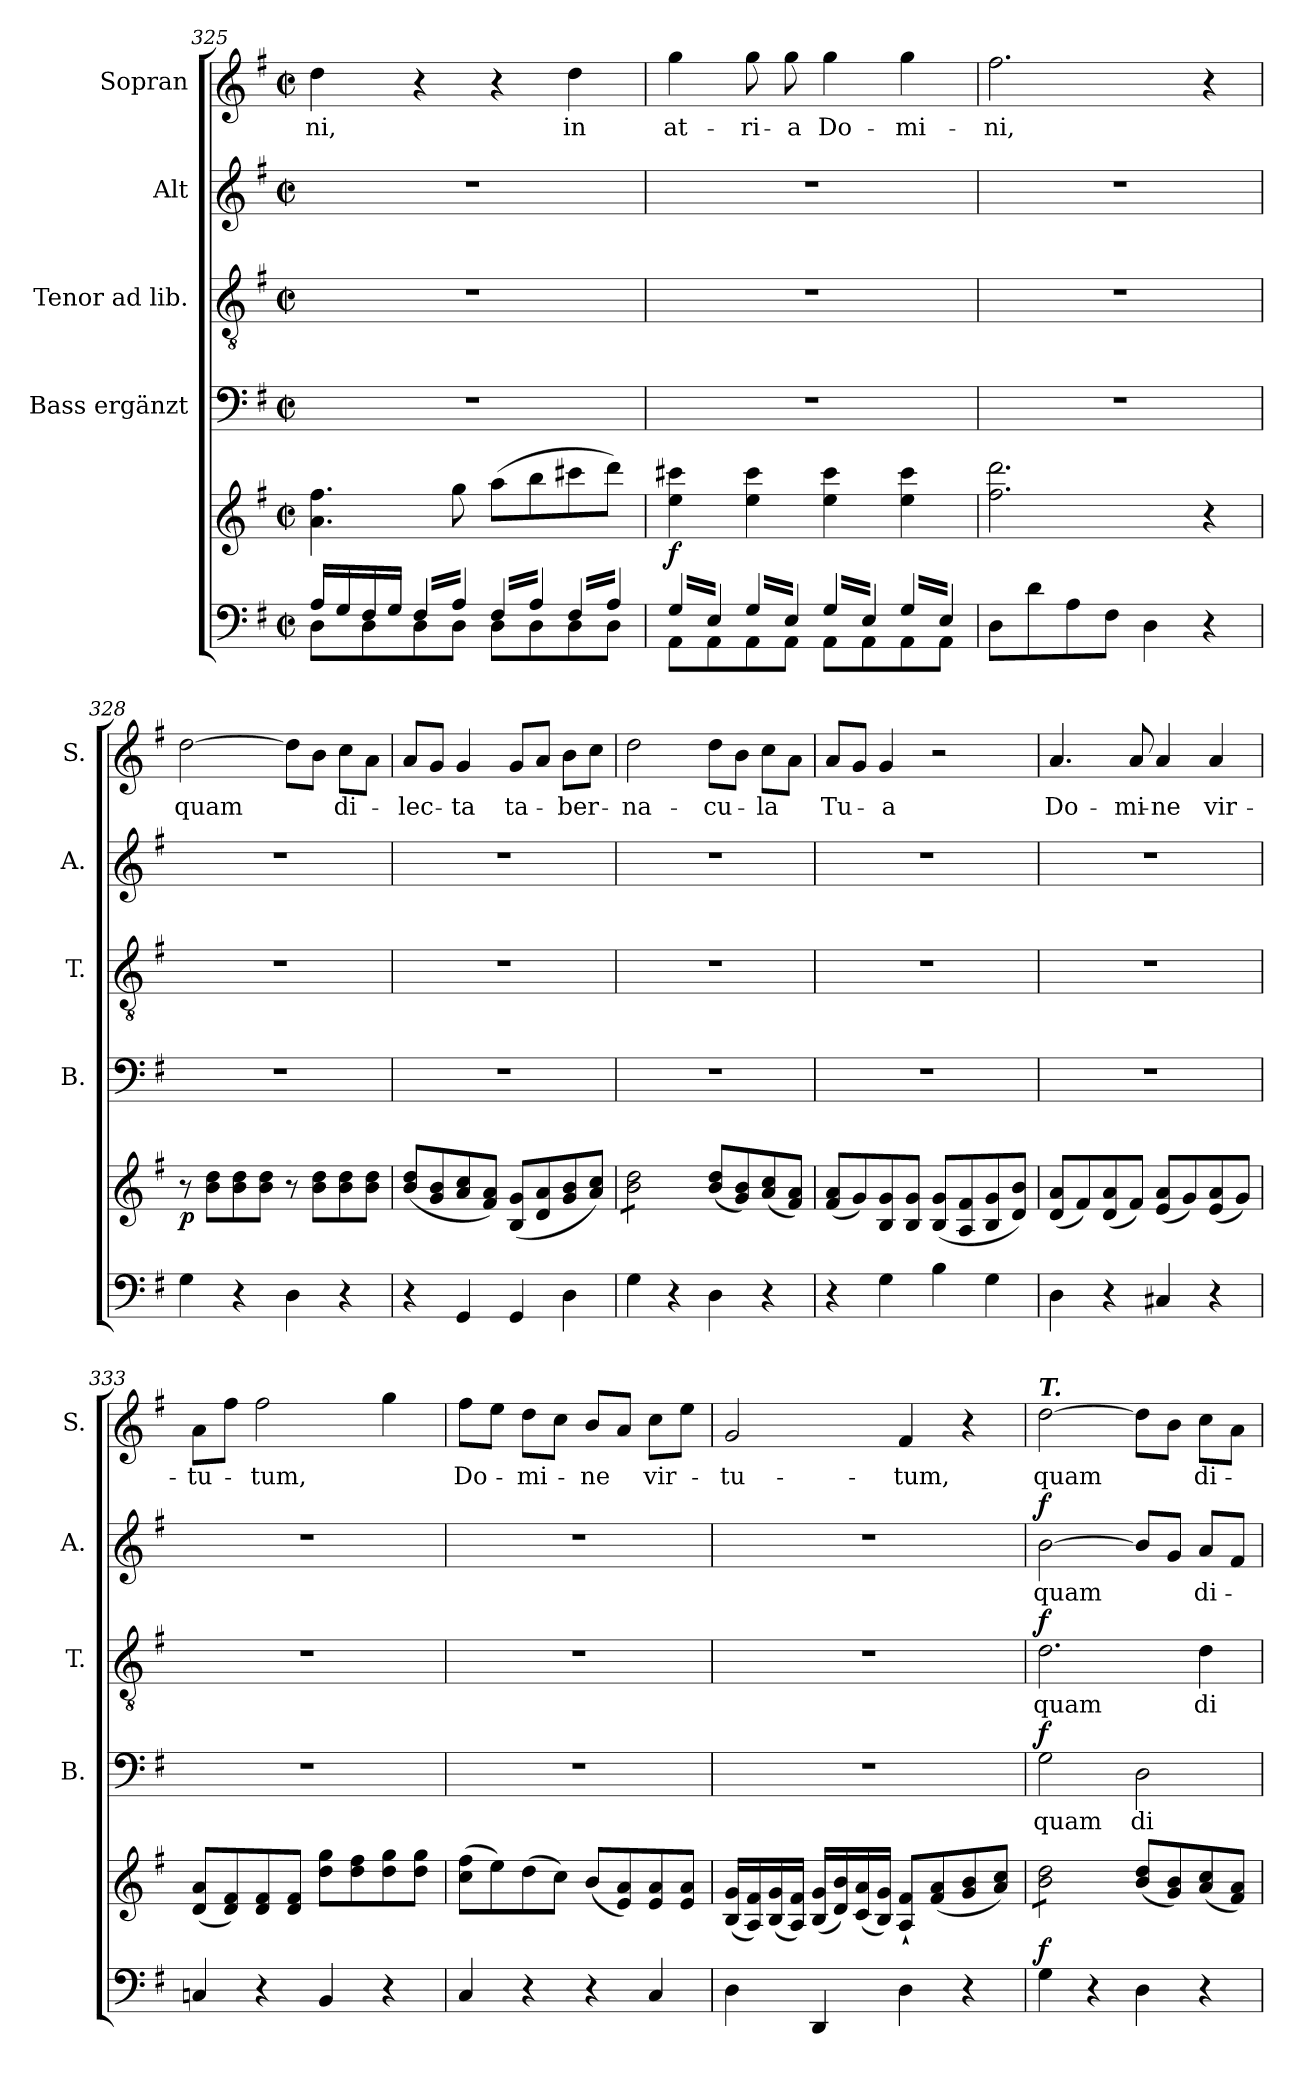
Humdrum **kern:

**kern	**kern	**dynam	**kern	**text	**dynam	**kern	**text	**dynam	**kern	**text	**dynam	**kern	**text
*part5	*part5	*part5	*part4	*part4	*part4	*part3	*part3	*part3	*part2	*part2	*part2	*part1	*part1
*staff6	*staff5	*staff5/6	*staff4	*staff4	*staff4	*staff3	*staff3	*staff3	*staff2	*staff2	*staff2	*staff1	*staff1
*	*	*	*I"Bass ergänzt	*	*	*I"Tenor ad lib.	*	*	*I"Alt	*	*	*I"Sopran	*
*	*	*	*I'B.	*	*	*I'T.	*	*	*I'A.	*	*	*I'S.	*
*clefF4	*clefG2	*	*clefF4	*	*	*clefGv2	*	*	*clefG2	*	*	*clefG2	*
*k[f#]	*k[f#]	*	*k[f#]	*	*	*k[f#]	*	*	*k[f#]	*	*	*k[f#]	*
*G:	*G:	*	*G:	*	*	*G:	*	*	*G:	*	*	*G:	*
*M2/2	*M2/2	*	*M2/2	*	*	*M2/2	*	*	*M2/2	*	*	*M2/2	*
*met(c|)	*met(c|)	*	*met(c|)	*	*	*met(c|)	*	*	*met(c|)	*	*	*met(c|)	*
=325	=325	=325	=325	=325	=325	=325	=325	=325	=325	=325	=325	=325	=325
*^	*	*	*	*	*	*	*	*	*	*	*	*	*
!	!	!	!	!	!	!	!	!	!	!	!	!	!	!LO:LY:b
*tremolo	*	*	*	*	*	*	*	*	*	*	*	*	*	*
16A/LL	8D\L	4.a\ 4.ff#\	.	1r	.	.	1r	.	.	1r	.	.	4dd\	-ni,
16G/	.	.	.	.	.	.	.	.	.	.	.	.	.	.
16F#/	8D\	.	.	.	.	.	.	.	.	.	.	.	.	.
16G/JJ	.	.	.	.	.	.	.	.	.	.	.	.	.	.
16F#/LL	8D\	.	.	.	.	.	.	.	.	.	.	.	4r	.
16A/	.	.	.	.	.	.	.	.	.	.	.	.	.	.
16F#/	8D\J	8gg\	.	.	.	.	.	.	.	.	.	.	.	.
*Xtremolo	*	*	*	*	*	*	*	*	*	*	*	*	*	*
16A/JJ	.	.	.	.	.	.	.	.	.	.	.	.	.	.
*tremolo	*	*	*	*	*	*	*	*	*	*	*	*	*	*
16F#/LL	8D\L	(>8aa\L	.	.	.	.	.	.	.	.	.	.	4r	.
16A/	.	.	.	.	.	.	.	.	.	.	.	.	.	.
16F#/	8D\	8bb\	.	.	.	.	.	.	.	.	.	.	.	.
16A/JJ	.	.	.	.	.	.	.	.	.	.	.	.	.	.
!	!	!	!	!	!	!	!	!	!	!	!	!	!	!LO:LY:b
16F#/LL	8D\	8ccc#X\	.	.	.	.	.	.	.	.	.	.	4dd\	in
16A/	.	.	.	.	.	.	.	.	.	.	.	.	.	.
16F#/	8D\J	8ddd\J)	.	.	.	.	.	.	.	.	.	.	.	.
*Xtremolo	*	*	*	*	*	*	*	*	*	*	*	*	*	*
16A/JJ	.	.	.	.	.	.	.	.	.	.	.	.	.	.
=326	=326	=326	=326	=326	=326	=326	=326	=326	=326	=326	=326	=326	=326	=326
!	!	!	!LO:DY:b	!	!	!	!	!	!	!	!	!	!	!LO:LY:b
*tremolo	*	*	*	*	*	*	*	*	*	*	*	*	*	*
16G/LL	8AA\L	4ee\ 4ccc#X\	f	1r	.	.	1r	.	.	1r	.	.	4gg\	at-
16E/	.	.	.	.	.	.	.	.	.	.	.	.	.	.
16G/	8AA\	.	.	.	.	.	.	.	.	.	.	.	.	.
16E/JJ	.	.	.	.	.	.	.	.	.	.	.	.	.	.
!	!	!	!	!	!	!	!	!	!	!	!	!	!	!LO:LY:b
16G/LL	8AA\	4ee\ 4ccc#\	.	.	.	.	.	.	.	.	.	.	8gg\	-ri-
16E/	.	.	.	.	.	.	.	.	.	.	.	.	.	.
!	!	!	!	!	!	!	!	!	!	!	!	!	!	!LO:LY:b
16G/	8AA\J	.	.	.	.	.	.	.	.	.	.	.	8gg\	-a
*Xtremolo	*	*	*	*	*	*	*	*	*	*	*	*	*	*
16E/JJ	.	.	.	.	.	.	.	.	.	.	.	.	.	.
!	!	!	!	!	!	!	!	!	!	!	!	!	!	!LO:LY:b
*tremolo	*	*	*	*	*	*	*	*	*	*	*	*	*	*
16G/LL	8AA\L	4ee\ 4ccc#\	.	.	.	.	.	.	.	.	.	.	4gg\	Do-
16E/	.	.	.	.	.	.	.	.	.	.	.	.	.	.
16G/	8AA\	.	.	.	.	.	.	.	.	.	.	.	.	.
16E/JJ	.	.	.	.	.	.	.	.	.	.	.	.	.	.
!	!	!	!	!	!	!	!	!	!	!	!	!	!	!LO:LY:b
16G/LL	8AA\	4ee\ 4ccc#\	.	.	.	.	.	.	.	.	.	.	4gg\	-mi-
16E/	.	.	.	.	.	.	.	.	.	.	.	.	.	.
16G/	8AA\J	.	.	.	.	.	.	.	.	.	.	.	.	.
*Xtremolo	*	*	*	*	*	*	*	*	*	*	*	*	*	*
16E/JJ	.	.	.	.	.	.	.	.	.	.	.	.	.	.
*v	*v	*	*	*	*	*	*	*	*	*	*	*	*	*
!!LO:PB:g=z
=327	=327	=327	=327	=327	=327	=327	=327	=327	=327	=327	=327	=327	=327
!	!	!	!	!	!	!	!	!	!	!	!	!	!LO:LY:b
8D\L	2.ff#\ 2.ddd\	.	1r	.	.	1r	.	.	1r	.	.	2.ff#\	-ni,
8d\	.	.	.	.	.	.	.	.	.	.	.	.	.
8A\	.	.	.	.	.	.	.	.	.	.	.	.	.
8F#\J	.	.	.	.	.	.	.	.	.	.	.	.	.
4D\	.	.	.	.	.	.	.	.	.	.	.	.	.
4r	4r	.	.	.	.	.	.	.	.	.	.	4r	.
=328	=328	=328	=328	=328	=328	=328	=328	=328	=328	=328	=328	=328	=328
!	!	!LO:DY:b	!	!	!	!	!	!	!	!	!	!	!LO:LY:b
4G\	8r	p	1r	.	.	1r	.	.	1r	.	.	[2dd\	quam
.	8b\ 8dd\L	.	.	.	.	.	.	.	.	.	.	.	.
4r	8b\ 8dd\	.	.	.	.	.	.	.	.	.	.	.	.
.	8b\ 8dd\J	.	.	.	.	.	.	.	.	.	.	.	.
4D\	8r	.	.	.	.	.	.	.	.	.	.	8dd\L]	.
.	8b\ 8dd\L	.	.	.	.	.	.	.	.	.	.	8b\J	.
!	!	!	!	!	!	!	!	!	!	!	!	!	!LO:LY:b
4r	8b\ 8dd\	.	.	.	.	.	.	.	.	.	.	8cc\L	di-
.	8b\ 8dd\J	.	.	.	.	.	.	.	.	.	.	8a\J	.
=329	=329	=329	=329	=329	=329	=329	=329	=329	=329	=329	=329	=329	=329
!	!	!	!	!	!	!	!	!	!	!	!	!	!LO:LY:b
4r	(<8b/ 8dd/L	.	1r	.	.	1r	.	.	1r	.	.	8a/L	-lec-
.	8g/ 8b/	.	.	.	.	.	.	.	.	.	.	8g/J	.
!	!	!	!	!	!	!	!	!	!	!	!	!	!LO:LY:b
4GG/	8a/ 8cc/	.	.	.	.	.	.	.	.	.	.	4g/	-ta
.	8f#/ 8a/J)	.	.	.	.	.	.	.	.	.	.	.	.
!	!	!	!	!	!	!	!	!	!	!	!	!	!LO:LY:b
4GG/	(<8B/ 8g/L	.	.	.	.	.	.	.	.	.	.	8g/L	ta-
.	8d/ 8a/	.	.	.	.	.	.	.	.	.	.	8a/J	.
!	!	!	!	!	!	!	!	!	!	!	!	!	!LO:LY:b
4D\	8g/ 8b/	.	.	.	.	.	.	.	.	.	.	8b\L	-ber-
.	8a/ 8cc/J)	.	.	.	.	.	.	.	.	.	.	8cc\J	.
=330	=330	=330	=330	=330	=330	=330	=330	=330	=330	=330	=330	=330	=330
!	!	!	!	!	!	!	!	!	!	!	!	!	!LO:LY:b
*	*tremolo	*	*	*	*	*	*	*	*	*	*	*	*
4G\	8b\ 8dd\L	.	1r	.	.	1r	.	.	1r	.	.	2dd\	-na-
.	8b\ 8dd\	.	.	.	.	.	.	.	.	.	.	.	.
4r	8b\ 8dd\	.	.	.	.	.	.	.	.	.	.	.	.
.	8b\ 8dd\J	.	.	.	.	.	.	.	.	.	.	.	.
*	*Xtremolo	*	*	*	*	*	*	*	*	*	*	*	*
!	!	!	!	!	!	!	!	!	!	!	!	!	!LO:LY:b
4D\	(<8b/ 8dd/L	.	.	.	.	.	.	.	.	.	.	8dd\L	-cu-
.	8g/ 8b/)	.	.	.	.	.	.	.	.	.	.	8b\J	.
!	!	!	!	!	!	!	!	!	!	!	!	!	!LO:LY:b
4r	(<8a/ 8cc/	.	.	.	.	.	.	.	.	.	.	8cc\L	-la
.	8f#/ 8a/J)	.	.	.	.	.	.	.	.	.	.	8a\J	.
=331	=331	=331	=331	=331	=331	=331	=331	=331	=331	=331	=331	=331	=331
!	!	!	!	!	!	!	!	!	!	!	!	!	!LO:LY:b
4r	(<8f#/ 8a/L	.	1r	.	.	1r	.	.	1r	.	.	8a/L	Tu-
.	8g/)	.	.	.	.	.	.	.	.	.	.	8g/J	.
!	!	!	!	!	!	!	!	!	!	!	!	!	!LO:LY:b
4G\	8B/ 8g/	.	.	.	.	.	.	.	.	.	.	4g/	-a
.	8B/ 8g/J	.	.	.	.	.	.	.	.	.	.	.	.
4B\	(<8B/ 8g/L	.	.	.	.	.	.	.	.	.	.	2r	.
.	8A/ 8f#/	.	.	.	.	.	.	.	.	.	.	.	.
4G\	8B/ 8g/	.	.	.	.	.	.	.	.	.	.	.	.
.	8d/ 8b/J)	.	.	.	.	.	.	.	.	.	.	.	.
!!LO:LB:g=z
=332	=332	=332	=332	=332	=332	=332	=332	=332	=332	=332	=332	=332	=332
!	!	!	!	!	!	!	!	!	!	!	!	!	!LO:LY:b
4D\	(<8d/ 8a/L	.	1r	.	.	1r	.	.	1r	.	.	4.a/	Do-
.	8f#/)	.	.	.	.	.	.	.	.	.	.	.	.
4r	(<8d/ 8a/	.	.	.	.	.	.	.	.	.	.	.	.
!	!	!	!	!	!	!	!	!	!	!	!	!	!LO:LY:b
.	8f#/J)	.	.	.	.	.	.	.	.	.	.	8a/	-mi-
!	!	!	!	!	!	!	!	!	!	!	!	!	!LO:LY:b
4C#X/	(<8e/ 8a/L	.	.	.	.	.	.	.	.	.	.	4a/	-ne
.	8g/)	.	.	.	.	.	.	.	.	.	.	.	.
!	!	!	!	!	!	!	!	!	!	!	!	!	!LO:LY:b
4r	(<8e/ 8a/	.	.	.	.	.	.	.	.	.	.	4a/	vir-
.	8g/J)	.	.	.	.	.	.	.	.	.	.	.	.
=333	=333	=333	=333	=333	=333	=333	=333	=333	=333	=333	=333	=333	=333
!	!	!	!	!	!	!	!	!	!	!	!	!	!LO:LY:b
4Cn/	(<8d/ 8a/L	.	1r	.	.	1r	.	.	1r	.	.	8a\L	-tu-
.	8d/ 8f#/)	.	.	.	.	.	.	.	.	.	.	8ff#\J	.
!	!	!	!	!	!	!	!	!	!	!	!	!	!LO:LY:b
4r	8d/ 8f#/	.	.	.	.	.	.	.	.	.	.	2ff#\	-tum,
.	8d/ 8f#/J	.	.	.	.	.	.	.	.	.	.	.	.
4BB/	8dd\ 8gg\L	.	.	.	.	.	.	.	.	.	.	.	.
.	8dd\ 8ff#\	.	.	.	.	.	.	.	.	.	.	.	.
4r	8dd\ 8gg\	.	.	.	.	.	.	.	.	.	.	4gg\	.
.	8dd\ 8gg\J	.	.	.	.	.	.	.	.	.	.	.	.
=334	=334	=334	=334	=334	=334	=334	=334	=334	=334	=334	=334	=334	=334
!	!	!	!	!	!	!	!	!	!	!	!	!	!LO:LY:b
4C/	(>8cc\ 8ff#\L	.	1r	.	.	1r	.	.	1r	.	.	8ff#\L	Do-
.	8ee\)	.	.	.	.	.	.	.	.	.	.	8ee\J	.
!	!	!	!	!	!	!	!	!	!	!	!	!	!LO:LY:b
4r	(>8dd\	.	.	.	.	.	.	.	.	.	.	8dd\L	-mi-
.	8cc\J)	.	.	.	.	.	.	.	.	.	.	8cc\J	.
!	!	!	!	!	!	!	!	!	!	!	!	!	!LO:LY:b
4r	(<8b/L	.	.	.	.	.	.	.	.	.	.	8b/L	-ne
.	8e/ 8a/)	.	.	.	.	.	.	.	.	.	.	8a/J	.
!	!	!	!	!	!	!	!	!	!	!	!	!	!LO:LY:b
4C/	8e/ 8a/	.	.	.	.	.	.	.	.	.	.	8cc\L	vir-
.	8e/ 8a/J	.	.	.	.	.	.	.	.	.	.	8ee\J	.
=335	=335	=335	=335	=335	=335	=335	=335	=335	=335	=335	=335	=335	=335
!	!	!	!	!	!	!	!	!	!	!	!	!	!LO:LY:b
4D\	(<16B/ 16g/LL	.	1r	.	.	1r	.	.	1r	.	.	2g/	-tu-
.	16A/ 16f#/)	.	.	.	.	.	.	.	.	.	.	.	.
.	(<16B/ 16g/	.	.	.	.	.	.	.	.	.	.	.	.
.	16A/ 16f#/JJ)	.	.	.	.	.	.	.	.	.	.	.	.
4DD/	(<16B/ 16g/LL	.	.	.	.	.	.	.	.	.	.	.	.
.	16d/ 16b/)	.	.	.	.	.	.	.	.	.	.	.	.
.	(<16c/ 16a/	.	.	.	.	.	.	.	.	.	.	.	.
.	16B/ 16g/JJ)	.	.	.	.	.	.	.	.	.	.	.	.
!	!	!	!	!	!	!	!	!	!	!	!	!	!LO:LY:b
4D\	8A/`< 8f#/`<L	.	.	.	.	.	.	.	.	.	.	4f#/	-tum,
.	(<8f#/ 8a/	.	.	.	.	.	.	.	.	.	.	.	.
4r	8g/ 8b/	.	.	.	.	.	.	.	.	.	.	4r	.
.	8a/ 8cc/J)	.	.	.	.	.	.	.	.	.	.	.	.
!!LO:PB:g=z
=336	=336	=336	=336	=336	=336	=336	=336	=336	=336	=336	=336	=336	=336
!	!	!	!	!	!	!	!	!	!	!	!	!LO:TX:a:Bi:t=T.	!
!	!	!LO:DY:a=2	!	!LO:LY:b	!LO:DY:a	!	!LO:LY:b	!LO:DY:a	!	!LO:LY:b	!LO:DY:a	!	!LO:LY:b
*	*tremolo	*	*	*	*	*	*	*	*	*	*	*	*
4G\	8b\ 8dd\L	f	2G\	quam	f	2.d\	quam	f	[2b\	quam	f	[2dd\	quam
.	8b\ 8dd\	.	.	.	.	.	.	.	.	.	.	.	.
4r	8b\ 8dd\	.	.	.	.	.	.	.	.	.	.	.	.
.	8b\ 8dd\J	.	.	.	.	.	.	.	.	.	.	.	.
*	*Xtremolo	*	*	*	*	*	*	*	*	*	*	*	*
!	!	!	!	!LO:LY:b	!	!	!	!	!	!	!	!	!
4D\	(<8b/ 8dd/L	.	2D\	di-	.	.	.	.	8b/L]	.	.	8dd\L]	.
.	8g/ 8b/)	.	.	.	.	.	.	.	8g/J	.	.	8b\J	.
!	!	!	!	!	!	!	!LO:LY:b	!	!	!LO:LY:b	!	!	!LO:LY:b
4r	(<8a/ 8cc/	.	.	.	.	4d\	di-	.	8a/L	di-	.	8cc\L	di-
.	8f#/ 8a/J)	.	.	.	.	.	.	.	8f#/J	.	.	8a\J	.
=	=	=	=	=	=	=	=	=	=	=	=	=	=
*-	*-	*-	*-	*-	*-	*-	*-	*-	*-	*-	*-	*-	*-
